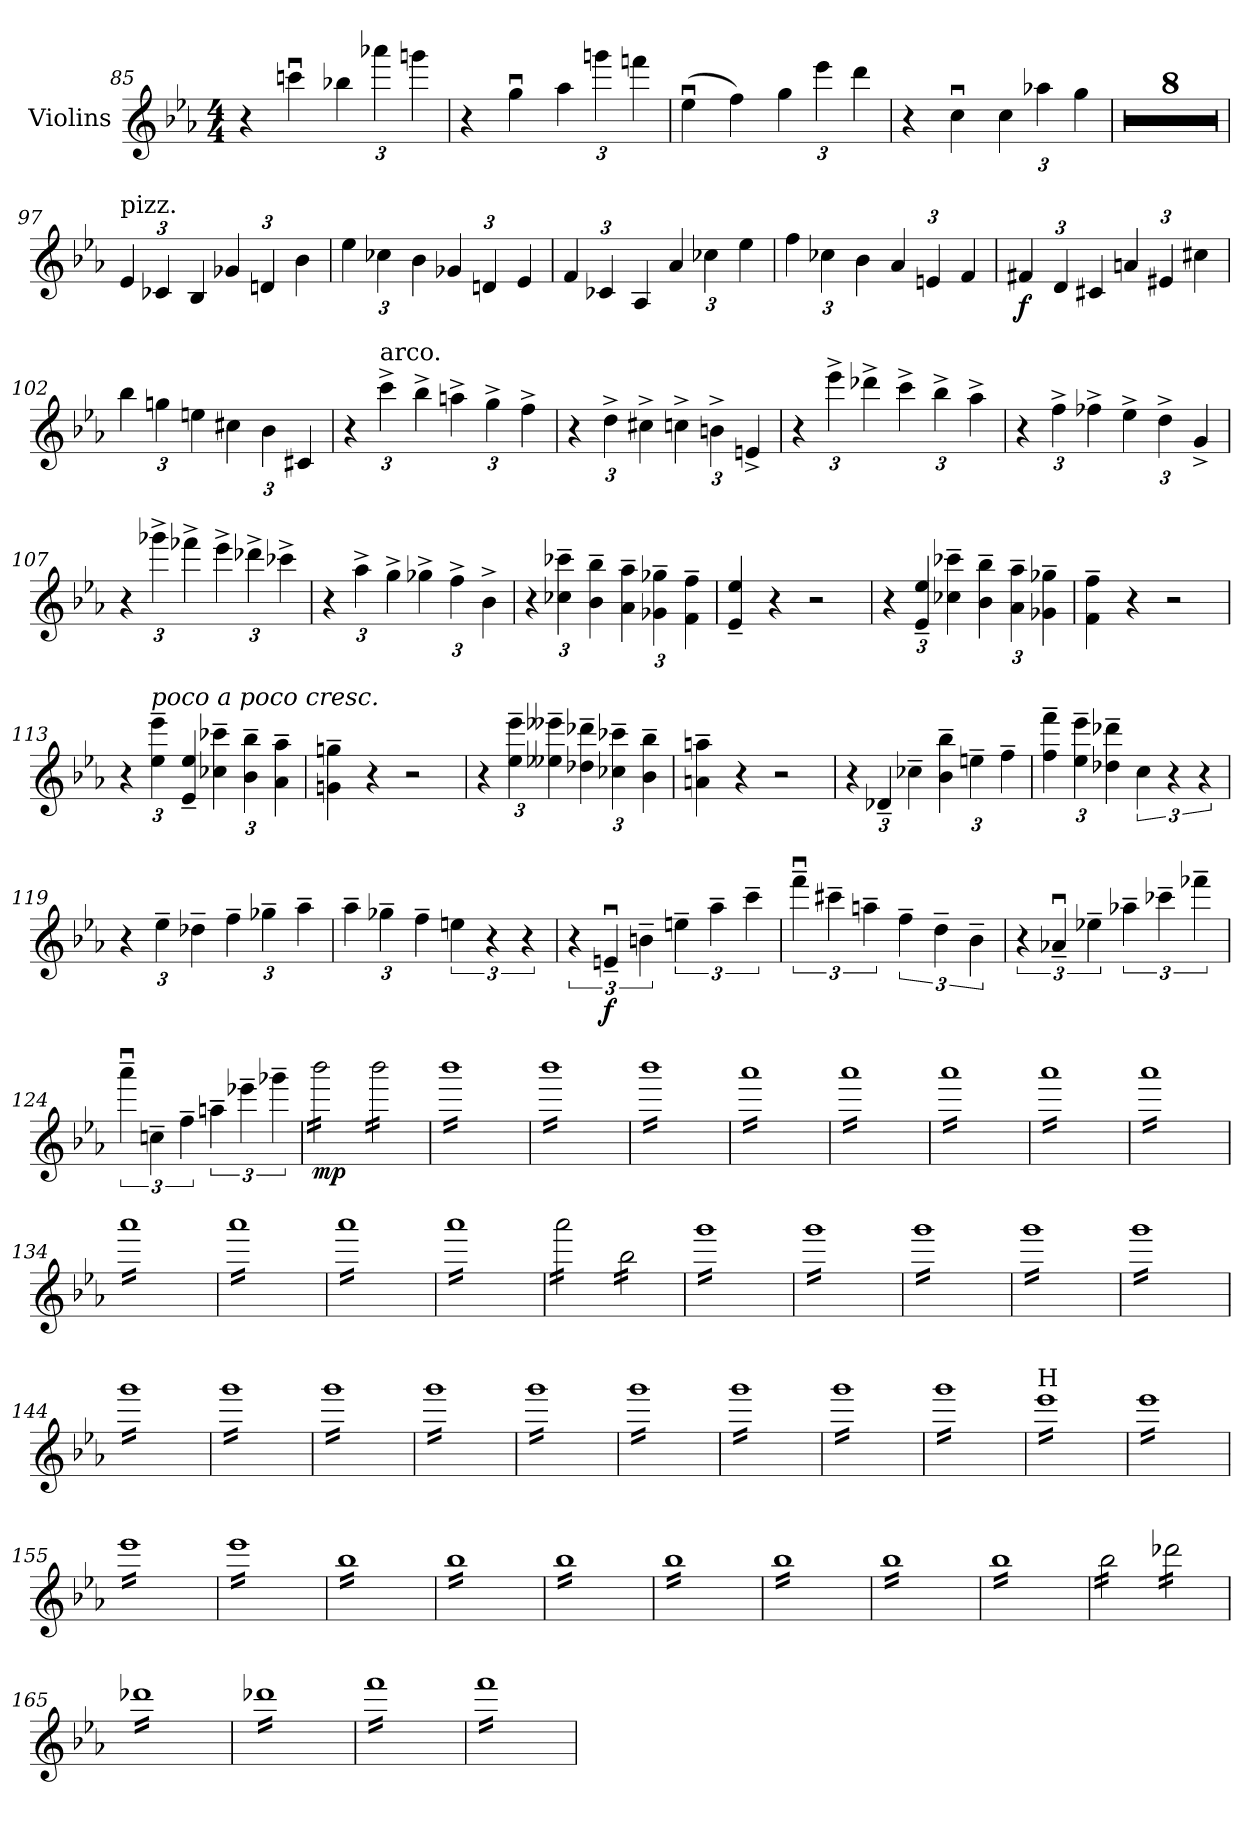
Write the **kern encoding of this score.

**kern	**dynam
*part1	*part1
*staff1	*staff1
*I"Violins	*
*I'Vlns.	*
*clefG2	*
*k[b-e-a-]	*
*M4/4	*
=85	=85
4r	.
4cccnu\	.
*Xbrackettup	*
6bb-X\	.
6aaa-X\	.
6gggn\	.
=86	=86
4r	.
4ggu\	.
6aa-\	.
6gggn\	.
6fffn\	.
=87	=87
(4ee-u\	.
4ff\)	.
6gg\	.
6eee-\	.
6ddd\	.
=88	=88
4r	.
4ccu\	.
6cc\	.
6aa-X\	.
6gg\	.
!!LO:PB:g=z
=89	=89
1r	.
=90	=90
1r	.
=91	=91
1r	.
=92	=92
1r	.
=93	=93
1r	.
=94	=94
1r	.
=95	=95
1r	.
=96	=96
1r	.
=97	=97
!LO:TX:a:t=pizz.	!
6e-/	.
6c-X/	.
6B-/	.
6g-X/	.
6dn/	.
6b-\	.
=98	=98
6ee-\	.
6cc-X\	.
6b-\	.
6g-X/	.
6dn/	.
6e-/	.
!!LO:LB:g=z
=99	=99
6f/	.
6c-X/	.
6A-/	.
6a-/	.
6cc-X\	.
6ee-\	.
=100	=100
6ff\	.
6cc-X\	.
6b-\	.
6a-/	.
6en/	.
6f/	.
=101	=101
!	!LO:DY:b
6f#X/	f
6d/	.
6c#X/	.
6an/	.
6e#X/	.
6cc#X\	.
=102	=102
6bb-\	.
6ggn\	.
6een\	.
6cc#X\	.
6b-\	.
6c#X/	.
=103	=103
6r	.
!LO:TX:a:t=arco.	!
6ccc^\	.
6bb-^\	.
6aan^\	.
6gg^\	.
6ff^\	.
!!LO:LB:g=z
=104	=104
6r	.
6dd^\	.
6cc#X^\	.
6ccn^\	.
6bn^\	.
6en^/	.
=105	=105
6r	.
6eee-^\	.
6ddd-X^\	.
6ccc^\	.
6bb-^\	.
6aa-^\	.
=106	=106
6r	.
6ff^\	.
6ff-X^\	.
6ee-^\	.
6dd^\	.
6g^/	.
=107	=107
6r	.
6ggg-X^\	.
6fff-X^\	.
6eee-^\	.
6ddd-X^\	.
6ccc-X^\	.
=108	=108
6r	.
6aa-^\	.
6gg^\	.
6gg-X^\	.
6ff^\	.
6b-^\	.
!!LO:LB:g=z
=109	=109
6r	.
6cc-X\~ 6ccc-X\~	.
6b-\~ 6bb-\~	.
6a-\~ 6aa-\~	.
6g-X\~ 6gg-X\~	.
6f\~ 6ff\~	.
=110	=110
4e-/~ 4ee-/~	.
4r	.
2r	.
=111	=111
6r	.
6e-/~ 6ee-/~	.
6cc-X\~ 6ccc-X\~	.
6b-\~ 6bb-\~	.
6a-\~ 6aa-\~	.
6g-X\~ 6gg-X\~	.
=112	=112
4f\~ 4ff\~	.
4r	.
2r	.
=113	=113
6r	.
!LO:TX:a:i:t=poco a poco cresc.	!
6ee-\~ 6eee-\~	.
6e-/~ 6ee-/~	.
6cc-X\~ 6ccc-X\~	.
6b-\~ 6bb-\~	.
6a-\~ 6aa-\~	.
=114	=114
4gn\~ 4ggn\~	.
4r	.
2r	.
!!LO:LB:g=z
=115	=115
6r	.
6ee-\~ 6eee-\~	.
6ee--X\~ 6eee--X\~	.
6dd-X\~ 6ddd-X\~	.
6cc-X\~ 6ccc-X\~	.
6b-\~ 6bb-\~	.
=116	=116
4an\~ 4aan\~	.
4r	.
2r	.
=117	=117
6r	.
6d-X~/	.
6cc-X~\	.
6b-\~ 6bb-\~	.
6een~\	.
6ff~\	.
=118	=118
6ff\~ 6fff\~	.
6ee-\~ 6eee-\~	.
6dd-X\~ 6ddd-X\~	.
*brackettup	*
6cc\	.
6r	.
6r	.
=119	=119
*Xbrackettup	*
6r	.
6ee-~\	.
6dd-X~\	.
6ff~\	.
6gg-X~\	.
6aa-~\	.
=120	=120
6aa-~\	.
6gg-X~\	.
6ff~\	.
*brackettup	*
6een\	.
6r	.
6r	.
!!LO:LB:g=z
=121	=121
6r	.
!	!LO:DY:b
6enu~/	f
6bn~\	.
6een~\	.
6aa-~\	.
6ccc~\	.
=122	=122
6fffu~\	.
6ccc#X~\	.
6aan~\	.
6ff~\	.
6dd~\	.
6b-~\	.
=123	=123
6r	.
6a-Xu~/	.
6ee-X~\	.
6aa-X~\	.
6ccc-X~\	.
6fff-X~\	.
=124	=124
6aaa-u~\	.
6ccn~\	.
6ff~\	.
6aan~\	.
6eee-X~\	.
6ggg-X~\	.
=125	=125
!	!LO:DY:b
*tremolo	*
16bbb-\LL	mp
16bbb-\	.
16bbb-\	.
16bbb-\	.
16bbb-\	.
16bbb-\	.
16bbb-\	.
16bbb-\JJ	.
16bbb-\LL	.
16bbb-\	.
16bbb-\	.
16bbb-\	.
16bbb-\	.
16bbb-\	.
16bbb-\	.
16bbb-\JJ	.
=126	=126
16bbb-LL	.
16bbb-	.
16bbb-	.
16bbb-	.
16bbb-	.
16bbb-	.
16bbb-	.
16bbb-	.
16bbb-	.
16bbb-	.
16bbb-	.
16bbb-	.
16bbb-	.
16bbb-	.
16bbb-	.
16bbb-JJ	.
=127	=127
16bbb-LL	.
16bbb-	.
16bbb-	.
16bbb-	.
16bbb-	.
16bbb-	.
16bbb-	.
16bbb-	.
16bbb-	.
16bbb-	.
16bbb-	.
16bbb-	.
16bbb-	.
16bbb-	.
16bbb-	.
16bbb-JJ	.
!!LO:LB:g=z
=128	=128
16bbb-LL	.
16bbb-	.
16bbb-	.
16bbb-	.
16bbb-	.
16bbb-	.
16bbb-	.
16bbb-	.
16bbb-	.
16bbb-	.
16bbb-	.
16bbb-	.
16bbb-	.
16bbb-	.
16bbb-	.
16bbb-JJ	.
=129	=129
16aaa-LL	.
16aaa-	.
16aaa-	.
16aaa-	.
16aaa-	.
16aaa-	.
16aaa-	.
16aaa-	.
16aaa-	.
16aaa-	.
16aaa-	.
16aaa-	.
16aaa-	.
16aaa-	.
16aaa-	.
16aaa-JJ	.
=130	=130
16aaa-LL	.
16aaa-	.
16aaa-	.
16aaa-	.
16aaa-	.
16aaa-	.
16aaa-	.
16aaa-	.
16aaa-	.
16aaa-	.
16aaa-	.
16aaa-	.
16aaa-	.
16aaa-	.
16aaa-	.
16aaa-JJ	.
=131	=131
16aaa-LL	.
16aaa-	.
16aaa-	.
16aaa-	.
16aaa-	.
16aaa-	.
16aaa-	.
16aaa-	.
16aaa-	.
16aaa-	.
16aaa-	.
16aaa-	.
16aaa-	.
16aaa-	.
16aaa-	.
16aaa-JJ	.
=132	=132
16aaa-LL	.
16aaa-	.
16aaa-	.
16aaa-	.
16aaa-	.
16aaa-	.
16aaa-	.
16aaa-	.
16aaa-	.
16aaa-	.
16aaa-	.
16aaa-	.
16aaa-	.
16aaa-	.
16aaa-	.
16aaa-JJ	.
=133	=133
16aaa-LL	.
16aaa-	.
16aaa-	.
16aaa-	.
16aaa-	.
16aaa-	.
16aaa-	.
16aaa-	.
16aaa-	.
16aaa-	.
16aaa-	.
16aaa-	.
16aaa-	.
16aaa-	.
16aaa-	.
16aaa-JJ	.
=134	=134
16aaa-LL	.
16aaa-	.
16aaa-	.
16aaa-	.
16aaa-	.
16aaa-	.
16aaa-	.
16aaa-	.
16aaa-	.
16aaa-	.
16aaa-	.
16aaa-	.
16aaa-	.
16aaa-	.
16aaa-	.
16aaa-JJ	.
=135	=135
16aaa-LL	.
16aaa-	.
16aaa-	.
16aaa-	.
16aaa-	.
16aaa-	.
16aaa-	.
16aaa-	.
16aaa-	.
16aaa-	.
16aaa-	.
16aaa-	.
16aaa-	.
16aaa-	.
16aaa-	.
16aaa-JJ	.
=136	=136
16aaa-LL	.
16aaa-	.
16aaa-	.
16aaa-	.
16aaa-	.
16aaa-	.
16aaa-	.
16aaa-	.
16aaa-	.
16aaa-	.
16aaa-	.
16aaa-	.
16aaa-	.
16aaa-	.
16aaa-	.
16aaa-JJ	.
=137	=137
16aaa-LL	.
16aaa-	.
16aaa-	.
16aaa-	.
16aaa-	.
16aaa-	.
16aaa-	.
16aaa-	.
16aaa-	.
16aaa-	.
16aaa-	.
16aaa-	.
16aaa-	.
16aaa-	.
16aaa-	.
16aaa-JJ	.
=138	=138
16aaa-\LL	.
16aaa-\	.
16aaa-\	.
16aaa-\	.
16aaa-\	.
16aaa-\	.
16aaa-\	.
16aaa-\JJ	.
16bb-\LL	.
16bb-\	.
16bb-\	.
16bb-\	.
16bb-\	.
16bb-\	.
16bb-\	.
16bb-\JJ	.
=139	=139
16gggLL	.
16ggg	.
16ggg	.
16ggg	.
16ggg	.
16ggg	.
16ggg	.
16ggg	.
16ggg	.
16ggg	.
16ggg	.
16ggg	.
16ggg	.
16ggg	.
16ggg	.
16gggJJ	.
=140	=140
16gggLL	.
16ggg	.
16ggg	.
16ggg	.
16ggg	.
16ggg	.
16ggg	.
16ggg	.
16ggg	.
16ggg	.
16ggg	.
16ggg	.
16ggg	.
16ggg	.
16ggg	.
16gggJJ	.
=141	=141
16gggLL	.
16ggg	.
16ggg	.
16ggg	.
16ggg	.
16ggg	.
16ggg	.
16ggg	.
16ggg	.
16ggg	.
16ggg	.
16ggg	.
16ggg	.
16ggg	.
16ggg	.
16gggJJ	.
=142	=142
16gggLL	.
16ggg	.
16ggg	.
16ggg	.
16ggg	.
16ggg	.
16ggg	.
16ggg	.
16ggg	.
16ggg	.
16ggg	.
16ggg	.
16ggg	.
16ggg	.
16ggg	.
16gggJJ	.
=143	=143
16gggLL	.
16ggg	.
16ggg	.
16ggg	.
16ggg	.
16ggg	.
16ggg	.
16ggg	.
16ggg	.
16ggg	.
16ggg	.
16ggg	.
16ggg	.
16ggg	.
16ggg	.
16gggJJ	.
=144	=144
16gggLL	.
16ggg	.
16ggg	.
16ggg	.
16ggg	.
16ggg	.
16ggg	.
16ggg	.
16ggg	.
16ggg	.
16ggg	.
16ggg	.
16ggg	.
16ggg	.
16ggg	.
16gggJJ	.
!!LO:LB:g=z
=145	=145
16gggLL	.
16ggg	.
16ggg	.
16ggg	.
16ggg	.
16ggg	.
16ggg	.
16ggg	.
16ggg	.
16ggg	.
16ggg	.
16ggg	.
16ggg	.
16ggg	.
16ggg	.
16gggJJ	.
=146	=146
16gggLL	.
16ggg	.
16ggg	.
16ggg	.
16ggg	.
16ggg	.
16ggg	.
16ggg	.
16ggg	.
16ggg	.
16ggg	.
16ggg	.
16ggg	.
16ggg	.
16ggg	.
16gggJJ	.
=147	=147
16gggLL	.
16ggg	.
16ggg	.
16ggg	.
16ggg	.
16ggg	.
16ggg	.
16ggg	.
16ggg	.
16ggg	.
16ggg	.
16ggg	.
16ggg	.
16ggg	.
16ggg	.
16gggJJ	.
=148	=148
16gggLL	.
16ggg	.
16ggg	.
16ggg	.
16ggg	.
16ggg	.
16ggg	.
16ggg	.
16ggg	.
16ggg	.
16ggg	.
16ggg	.
16ggg	.
16ggg	.
16ggg	.
16gggJJ	.
=149	=149
16gggLL	.
16ggg	.
16ggg	.
16ggg	.
16ggg	.
16ggg	.
16ggg	.
16ggg	.
16ggg	.
16ggg	.
16ggg	.
16ggg	.
16ggg	.
16ggg	.
16ggg	.
16gggJJ	.
=150	=150
16gggLL	.
16ggg	.
16ggg	.
16ggg	.
16ggg	.
16ggg	.
16ggg	.
16ggg	.
16ggg	.
16ggg	.
16ggg	.
16ggg	.
16ggg	.
16ggg	.
16ggg	.
16gggJJ	.
=151	=151
16gggLL	.
16ggg	.
16ggg	.
16ggg	.
16ggg	.
16ggg	.
16ggg	.
16ggg	.
16ggg	.
16ggg	.
16ggg	.
16ggg	.
16ggg	.
16ggg	.
16ggg	.
16gggJJ	.
=152	=152
16gggLL	.
16ggg	.
16ggg	.
16ggg	.
16ggg	.
16ggg	.
16ggg	.
16ggg	.
16ggg	.
16ggg	.
16ggg	.
16ggg	.
16ggg	.
16ggg	.
16ggg	.
16gggJJ	.
=153	=153
!LO:TX:a:t=H	!
16eee-LL	.
16eee-	.
16eee-	.
16eee-	.
16eee-	.
16eee-	.
16eee-	.
16eee-	.
16eee-	.
16eee-	.
16eee-	.
16eee-	.
16eee-	.
16eee-	.
16eee-	.
16eee-JJ	.
=154	=154
16eee-LL	.
16eee-	.
16eee-	.
16eee-	.
16eee-	.
16eee-	.
16eee-	.
16eee-	.
16eee-	.
16eee-	.
16eee-	.
16eee-	.
16eee-	.
16eee-	.
16eee-	.
16eee-JJ	.
=155	=155
16eee-LL	.
16eee-	.
16eee-	.
16eee-	.
16eee-	.
16eee-	.
16eee-	.
16eee-	.
16eee-	.
16eee-	.
16eee-	.
16eee-	.
16eee-	.
16eee-	.
16eee-	.
16eee-JJ	.
=156	=156
16eee-LL	.
16eee-	.
16eee-	.
16eee-	.
16eee-	.
16eee-	.
16eee-	.
16eee-	.
16eee-	.
16eee-	.
16eee-	.
16eee-	.
16eee-	.
16eee-	.
16eee-	.
16eee-JJ	.
=157	=157
16bb-LL	.
16bb-	.
16bb-	.
16bb-	.
16bb-	.
16bb-	.
16bb-	.
16bb-	.
16bb-	.
16bb-	.
16bb-	.
16bb-	.
16bb-	.
16bb-	.
16bb-	.
16bb-JJ	.
=158	=158
16bb-LL	.
16bb-	.
16bb-	.
16bb-	.
16bb-	.
16bb-	.
16bb-	.
16bb-	.
16bb-	.
16bb-	.
16bb-	.
16bb-	.
16bb-	.
16bb-	.
16bb-	.
16bb-JJ	.
=159	=159
16bb-LL	.
16bb-	.
16bb-	.
16bb-	.
16bb-	.
16bb-	.
16bb-	.
16bb-	.
16bb-	.
16bb-	.
16bb-	.
16bb-	.
16bb-	.
16bb-	.
16bb-	.
16bb-JJ	.
=160	=160
16bb-LL	.
16bb-	.
16bb-	.
16bb-	.
16bb-	.
16bb-	.
16bb-	.
16bb-	.
16bb-	.
16bb-	.
16bb-	.
16bb-	.
16bb-	.
16bb-	.
16bb-	.
16bb-JJ	.
=161	=161
16bb-LL	.
16bb-	.
16bb-	.
16bb-	.
16bb-	.
16bb-	.
16bb-	.
16bb-	.
16bb-	.
16bb-	.
16bb-	.
16bb-	.
16bb-	.
16bb-	.
16bb-	.
16bb-JJ	.
!!LO:LB:g=z
=162	=162
16bb-LL	.
16bb-	.
16bb-	.
16bb-	.
16bb-	.
16bb-	.
16bb-	.
16bb-	.
16bb-	.
16bb-	.
16bb-	.
16bb-	.
16bb-	.
16bb-	.
16bb-	.
16bb-JJ	.
=163	=163
16bb-LL	.
16bb-	.
16bb-	.
16bb-	.
16bb-	.
16bb-	.
16bb-	.
16bb-	.
16bb-	.
16bb-	.
16bb-	.
16bb-	.
16bb-	.
16bb-	.
16bb-	.
16bb-JJ	.
=164	=164
16bb-\LL	.
16bb-\	.
16bb-\	.
16bb-\	.
16bb-\	.
16bb-\	.
16bb-\	.
16bb-\JJ	.
16ddd-X\LL	.
16ddd-X\	.
16ddd-X\	.
16ddd-X\	.
16ddd-X\	.
16ddd-X\	.
16ddd-X\	.
16ddd-X\JJ	.
=165	=165
16ddd-XLL	.
16ddd-X	.
16ddd-X	.
16ddd-X	.
16ddd-X	.
16ddd-X	.
16ddd-X	.
16ddd-X	.
16ddd-X	.
16ddd-X	.
16ddd-X	.
16ddd-X	.
16ddd-X	.
16ddd-X	.
16ddd-X	.
16ddd-XJJ	.
=166	=166
16ddd-XLL	.
16ddd-X	.
16ddd-X	.
16ddd-X	.
16ddd-X	.
16ddd-X	.
16ddd-X	.
16ddd-X	.
16ddd-X	.
16ddd-X	.
16ddd-X	.
16ddd-X	.
16ddd-X	.
16ddd-X	.
16ddd-X	.
16ddd-XJJ	.
=167	=167
16fffLL	.
16fff	.
16fff	.
16fff	.
16fff	.
16fff	.
16fff	.
16fff	.
16fff	.
16fff	.
16fff	.
16fff	.
16fff	.
16fff	.
16fff	.
16fffJJ	.
=168	=168
16fffLL	.
16fff	.
16fff	.
16fff	.
16fff	.
16fff	.
16fff	.
16fff	.
16fff	.
16fff	.
16fff	.
16fff	.
16fff	.
16fff	.
16fff	.
16fffJJ	.
*Xtremolo	*
=	=
*-	*-
